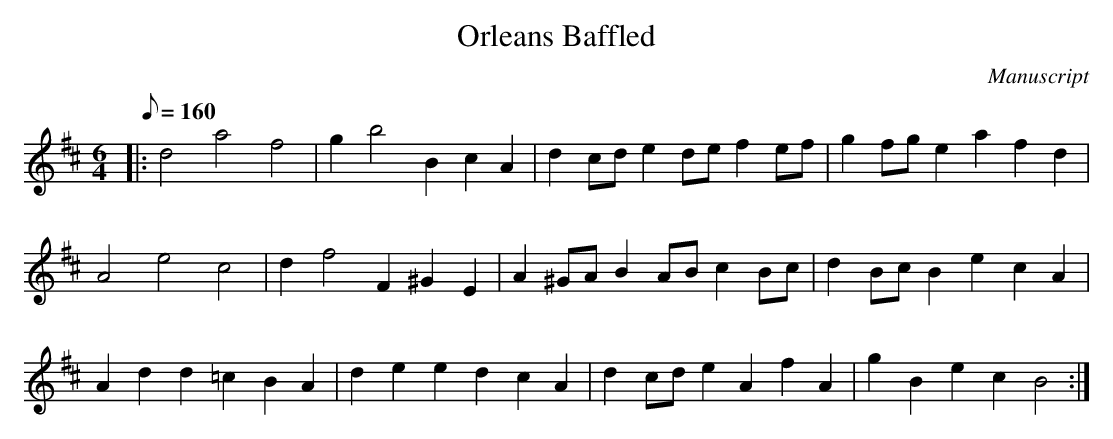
X:1
T: Orleans Baffled
M:6/4
L:1/8
Q:160
O:Manuscript
K:D
|: d4 a4 f4 | g2 b4 B2 c2 A2 |\
   d2 cd e2 de f2 ef | g2 fg e2 a2 f2 d2 |
   A4 e4 c4 | d2 f4F2 ^G2 E2 |\
   A2 ^GA B2 AB c2 Bc | d2 Bc B2 e2 c2 A2 |
   A2 d2 d2 =c2 B2 A2 | d2 e2 e2 d2 c2 A2 |\
   d2 cd e2 A2 f2 A2 | g2 B2 e2 c2 B4 :|
